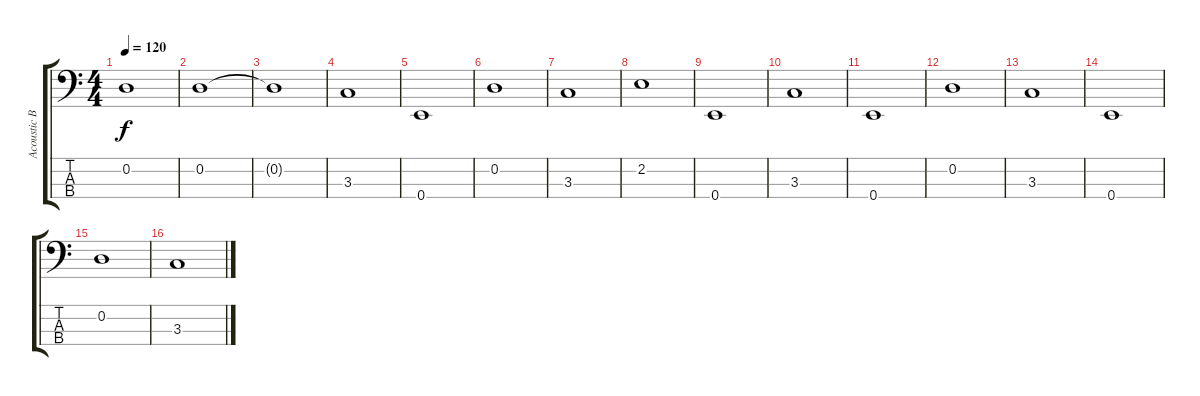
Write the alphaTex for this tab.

\track ("Acoustic Bass" "Acoustic B") {instrument acousticbass}
\staff {score tabs}
\tuning (G2 D2 A1 E1) {hide}
\ts (4 4)
\tempo 120
\clef f4
\ks c
0.2{t}.1{dy f} |
0.2.1 |
0.2{t}.1 |
3.3.1 |
0.4.1 |
0.2.1 |
3.3.1 |
2.2.1 |
0.4.1 |
3.3.1 |
0.4.1 |
0.2.1 |
3.3.1 |
0.4.1 |
0.2.1 |
3.3.1
